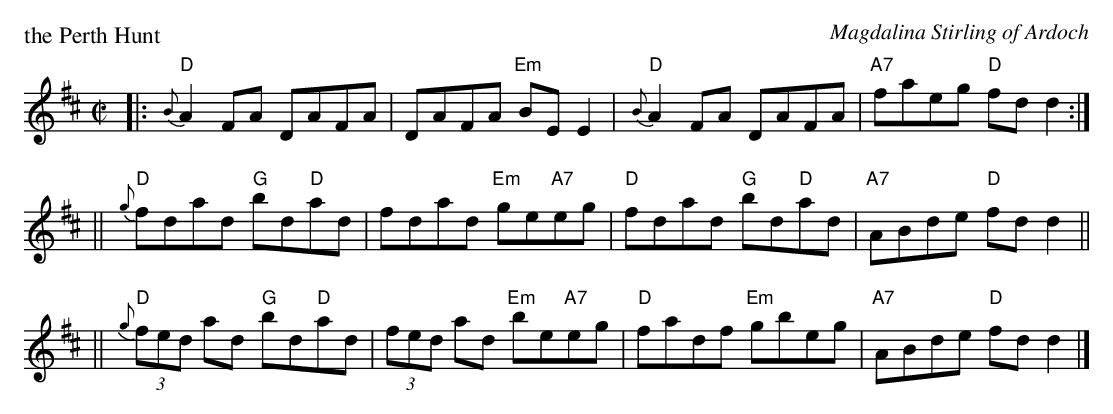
X:1
P: the Perth Hunt
C:Magdalina Stirling of Ardoch
M:C|
L:1/8
K:D
|: "D"{B}A2FA DAFA | DAFA "Em"BEE2 | "D"{B}A2FA DAFA | "A7"faeg "D"fdd2 :|
|| "D"{g}fdad "G"bd"D"ad | fdad "Em"ge"A7"eg | "D"fdad "G"bd"D"ad | "A7"ABde "D"fdd2 ||
|| "D"(3{g}fed ad "G"bd"D"ad | (3fed ad "Em"be"A7"eg | "D"fadf "Em"gbeg | "A7"ABde "D"fdd2 |]
